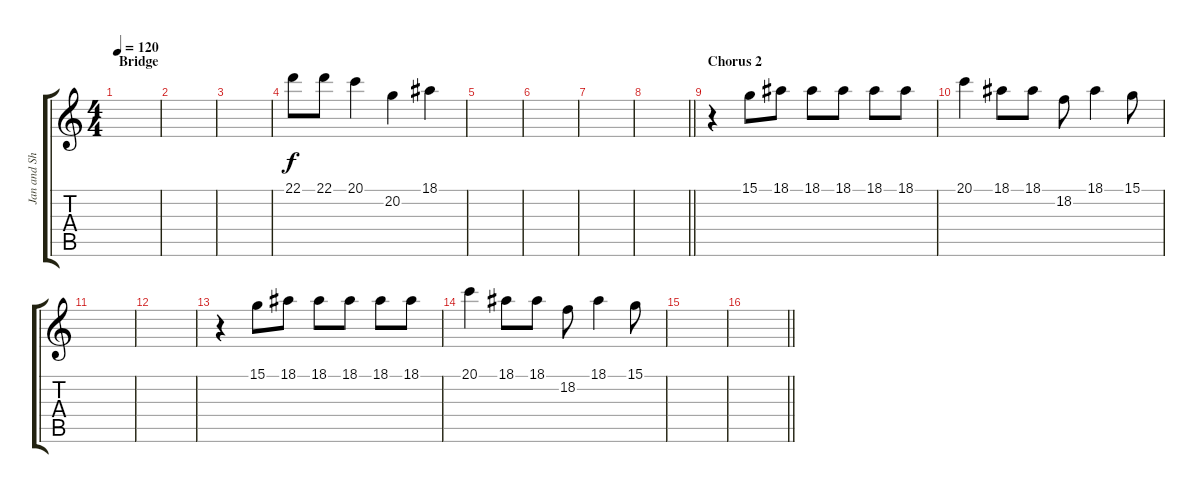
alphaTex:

\track ("Jan and Share Backup Vocals" "Jan and Sh") {instrument synthvoice}
\staff {score tabs}
\tuning (E4 B3 G3 D3 A2 E2) {hide}
\ts (4 4)
\section ("" "Bridge")
\tempo 120
\clef g2
\ks c
|
|
|
22.1.8 22.1.8 20.1.4 20.2.4 18.1.4 |
|
|
|
\barLineRight lightlight
|
\section ("" "Chorus 2")
r.4 15.1.8 18.1.8 18.1.8 18.1.8 18.1.8 18.1.8 |
20.1.4 18.1.8 18.1.8 18.2.8 18.1.4 15.1.8 |
|
|
r.4 15.1.8 18.1.8 18.1.8 18.1.8 18.1.8 18.1.8 |
20.1.4 18.1.8 18.1.8 18.2.8 18.1.4 15.1.8 |
|
\barLineRight lightlight
